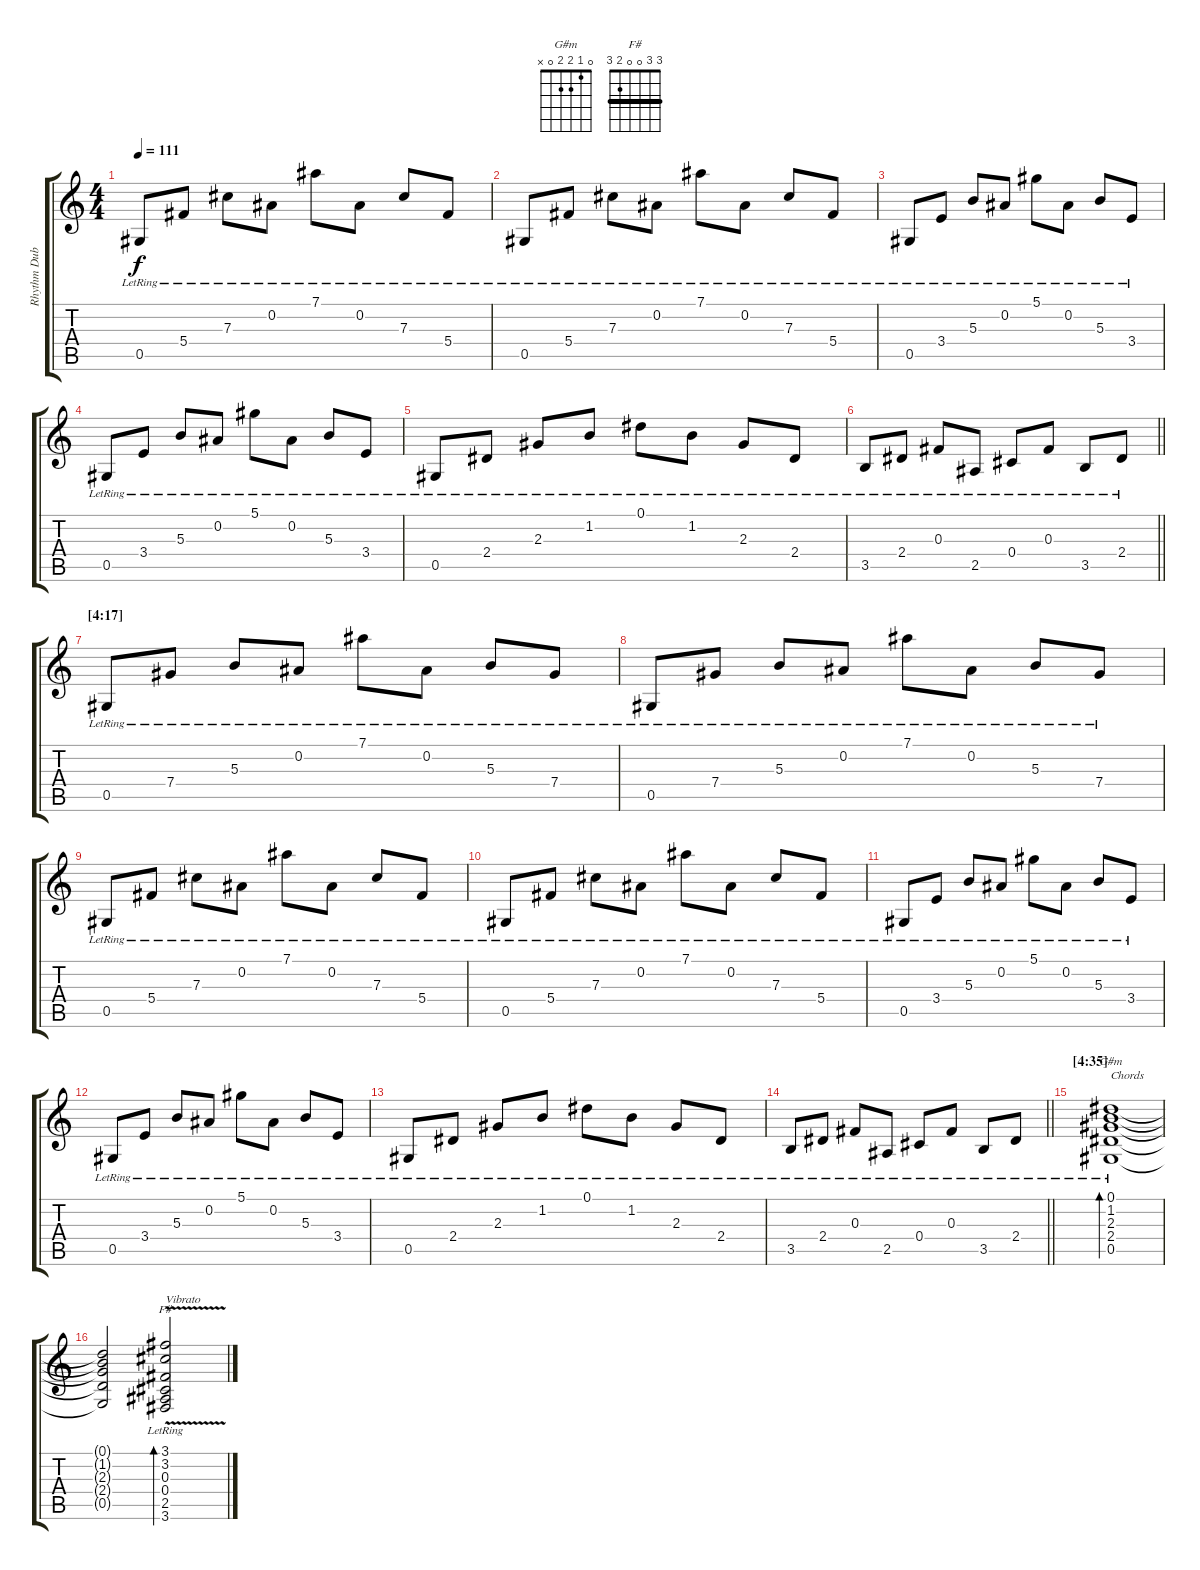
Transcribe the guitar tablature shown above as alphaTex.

\track ("Rhythm Dub" "Rhythm Dub") {instrument acousticguitarnylon}
\staff {score tabs}
\tuning (Eb4 Bb3 Gb3 Db3 Ab2 Eb2) {hide}
\chord ("G#m" 0 1 2 2 0 x)
\chord ("F#" 3 3 0 0 2 3) {barre 3}
\ts (4 4)
\tempo 111
\clef g2
\ks c
0.5{lr}.8{dy f} 5.4{lr}.8 7.3{lr}.8 0.2{lr}.8 7.1{lr}.8 0.2{lr}.8 7.3{lr}.8 5.4{lr}.8 |
0.5{lr}.8 5.4{lr}.8 7.3{lr}.8 0.2{lr}.8 7.1{lr}.8 0.2{lr}.8 7.3{lr}.8 5.4{lr}.8 |
0.5{lr}.8 3.4{lr}.8 5.3{lr}.8 0.2{lr}.8 5.1{lr}.8 0.2{lr}.8 5.3{lr}.8 3.4{lr}.8 |
0.5{lr}.8 3.4{lr}.8 5.3{lr}.8 0.2{lr}.8 5.1{lr}.8 0.2{lr}.8 5.3{lr}.8 3.4{lr}.8 |
0.5{lr}.8 2.4{lr}.8 2.3{lr}.8 1.2{lr}.8 0.1{lr}.8 1.2{lr}.8 2.3{lr}.8 2.4{lr}.8 |
\barLineRight lightlight
3.5{lr}.8 2.4{lr}.8 0.3{lr}.8 2.5{lr}.8 0.4{lr}.8 0.3{lr}.8 3.5{lr}.8 2.4{lr}.8 |
\section ("" "[4:17]")
0.5{lr}.8 7.4{lr}.8 5.3{lr}.8 0.2{lr}.8 7.1{lr}.8 0.2{lr}.8 5.3{lr}.8 7.4{lr}.8 |
0.5{lr}.8 7.4{lr}.8 5.3{lr}.8 0.2{lr}.8 7.1{lr}.8 0.2{lr}.8 5.3{lr}.8 7.4{lr}.8 |
0.5{lr}.8 5.4{lr}.8 7.3{lr}.8 0.2{lr}.8 7.1{lr}.8 0.2{lr}.8 7.3{lr}.8 5.4{lr}.8 |
0.5{lr}.8 5.4{lr}.8 7.3{lr}.8 0.2{lr}.8 7.1{lr}.8 0.2{lr}.8 7.3{lr}.8 5.4{lr}.8 |
0.5{lr}.8 3.4{lr}.8 5.3{lr}.8 0.2{lr}.8 5.1{lr}.8 0.2{lr}.8 5.3{lr}.8 3.4{lr}.8 |
0.5{lr}.8 3.4{lr}.8 5.3{lr}.8 0.2{lr}.8 5.1{lr}.8 0.2{lr}.8 5.3{lr}.8 3.4{lr}.8 |
0.5{lr}.8 2.4{lr}.8 2.3{lr}.8 1.2{lr}.8 0.1{lr}.8 1.2{lr}.8 2.3{lr}.8 2.4{lr}.8 |
\barLineRight lightlight
3.5{lr}.8 2.4{lr}.8 0.3{lr}.8 2.5{lr}.8 0.4{lr}.8 0.3{lr}.8 3.5{lr}.8 2.4{lr}.8 |
\section ("" "[4:35]")
(0.1{lr} 1.2{lr} 2.3{lr} 2.4{lr} 0.5{lr}).1{bd 480 ch "G#m" txt "Chords"} |
(0.1{t} 1.2{t} 2.3{t} 2.4{t} 0.5{t}).2 (3.1{v lr} 3.2{v lr} 0.3{v lr} 0.4{v lr} 2.5{v lr} 3.6{v lr}).2{bd 480 ch "F#" txt "Vibrato"}
